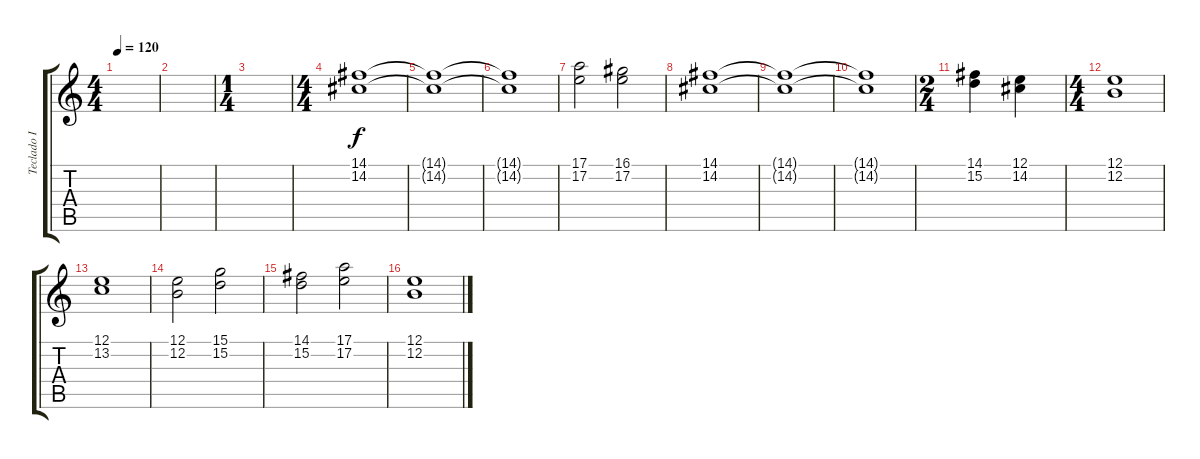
\track ("Teclado I" "Teclado I") {instrument stringensemble1}
\staff {score tabs}
\tuning (E4 B3 G3 D3 A2 E2) {hide}
\ts (4 4)
\tempo 120
\clef g2
\ks c
|
|
\ts (1 4)
|
\ts (4 4)
(14.1 14.2).1{volume 9} |
(14.1{t} 14.2{t}).1 |
(14.1{t} 14.2{t}).1 |
(17.1 17.2).2 (16.1 17.2).2 |
(14.1 14.2).1 |
(14.1{t} 14.2{t}).1 |
(14.1{t} 14.2{t}).1 |
\ts (2 4)
(14.1 15.2).4 (12.1 14.2).4 |
\ts (4 4)
(12.1 12.2).1 |
(12.1 13.2).1 |
(12.1 12.2).2 (15.1 15.2).2 |
(14.1 15.2).2 (17.1 17.2).2 |
(12.1 12.2).1
